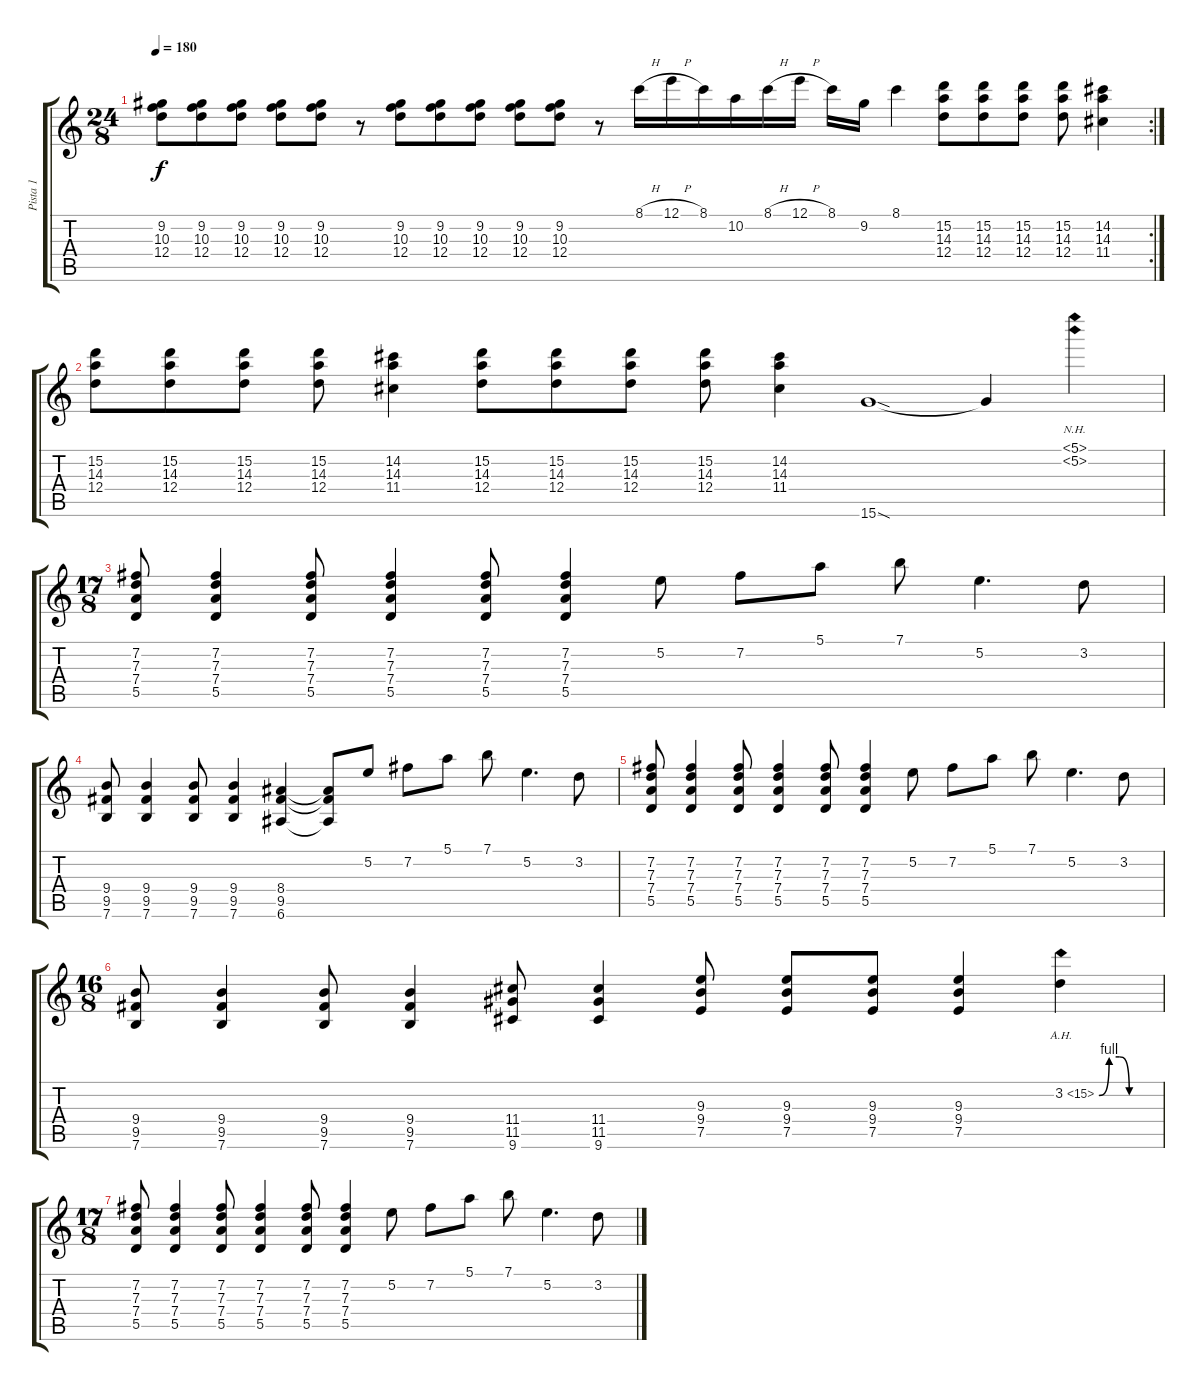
\track ("Pista 1" "Pista 1") {instrument overdrivenguitar}
\staff {score tabs}
\tuning (E4 B3 G3 D3 A2 E2) {hide}
\rc 2
\ts (24 8)
\tempo 180
\clef g2
\ks c
(9.2 10.3 12.4).8{dy f} (9.2 10.3 12.4).8 (9.2 10.3 12.4).8 (9.2 10.3 12.4).8 (9.2 10.3 12.4).8 r.8 (9.2 10.3 12.4).8 (9.2 10.3 12.4).8 (9.2 10.3 12.4).8 (9.2 10.3 12.4).8 (9.2 10.3 12.4).8 r.8 8.1{h}.16 12.1{h}.16 8.1.16 10.2.16 8.1{h}.16 12.1{h}.16 8.1.16 9.2.16 8.1.4 (15.2 14.3 12.4).8 (15.2 14.3 12.4).8 (15.2 14.3 12.4).8 (15.2 14.3 12.4).8 (14.2 14.3 11.4).4 |
(15.2 14.3 12.4).8 (15.2 14.3 12.4).8 (15.2 14.3 12.4).8 (15.2 14.3 12.4).8 (14.2 14.3 11.4).4 (15.2 14.3 12.4).8 (15.2 14.3 12.4).8 (15.2 14.3 12.4).8 (15.2 14.3 12.4).8 (14.2 14.3 11.4).4 15.6{sod}.1 15.6{t}.4 (5.1{nh} 5.2{nh}).4 |
\ts (17 8)
(7.2 7.3 7.4 5.5).8 (7.2 7.3 7.4 5.5).4 (7.2 7.3 7.4 5.5).8 (7.2 7.3 7.4 5.5).4 (7.2 7.3 7.4 5.5).8 (7.2 7.3 7.4 5.5).4 5.2.8 7.2.8 5.1.8 7.1.8 5.2.4{d} 3.2.8 |
(9.4 9.5 7.6).8 (9.4 9.5 7.6).4 (9.4 9.5 7.6).8 (9.4 9.5 7.6).4 (8.4 9.5 6.6).4 (8.4{t} 9.5{t} 6.6{t}).8 5.2.8 7.2.8 5.1.8 7.1.8 5.2.4{d} 3.2.8 |
(7.2 7.3 7.4 5.5).8 (7.2 7.3 7.4 5.5).4 (7.2 7.3 7.4 5.5).8 (7.2 7.3 7.4 5.5).4 (7.2 7.3 7.4 5.5).8 (7.2 7.3 7.4 5.5).4 5.2.8 7.2.8 5.1.8 7.1.8 5.2.4{d} 3.2.8 |
\ts (16 8)
(9.4 9.5 7.6).8 (9.4 9.5 7.6).4 (9.4 9.5 7.6).8 (9.4 9.5 7.6).4 (11.4 11.5 9.6).8 (11.4 11.5 9.6).4 (9.3 9.4 7.5).8 (9.3 9.4 7.5).8 (9.3 9.4 7.5).8 (9.3 9.4 7.5).4 3.2{be (custom 0 0 10 4 20 4 30 0 60 0) ah 12}.4 |
\ts (17 8)
(7.2 7.3 7.4 5.5).8 (7.2 7.3 7.4 5.5).4 (7.2 7.3 7.4 5.5).8 (7.2 7.3 7.4 5.5).4 (7.2 7.3 7.4 5.5).8 (7.2 7.3 7.4 5.5).4 5.2.8 7.2.8 5.1.8 7.1.8 5.2.4{d} 3.2.8
